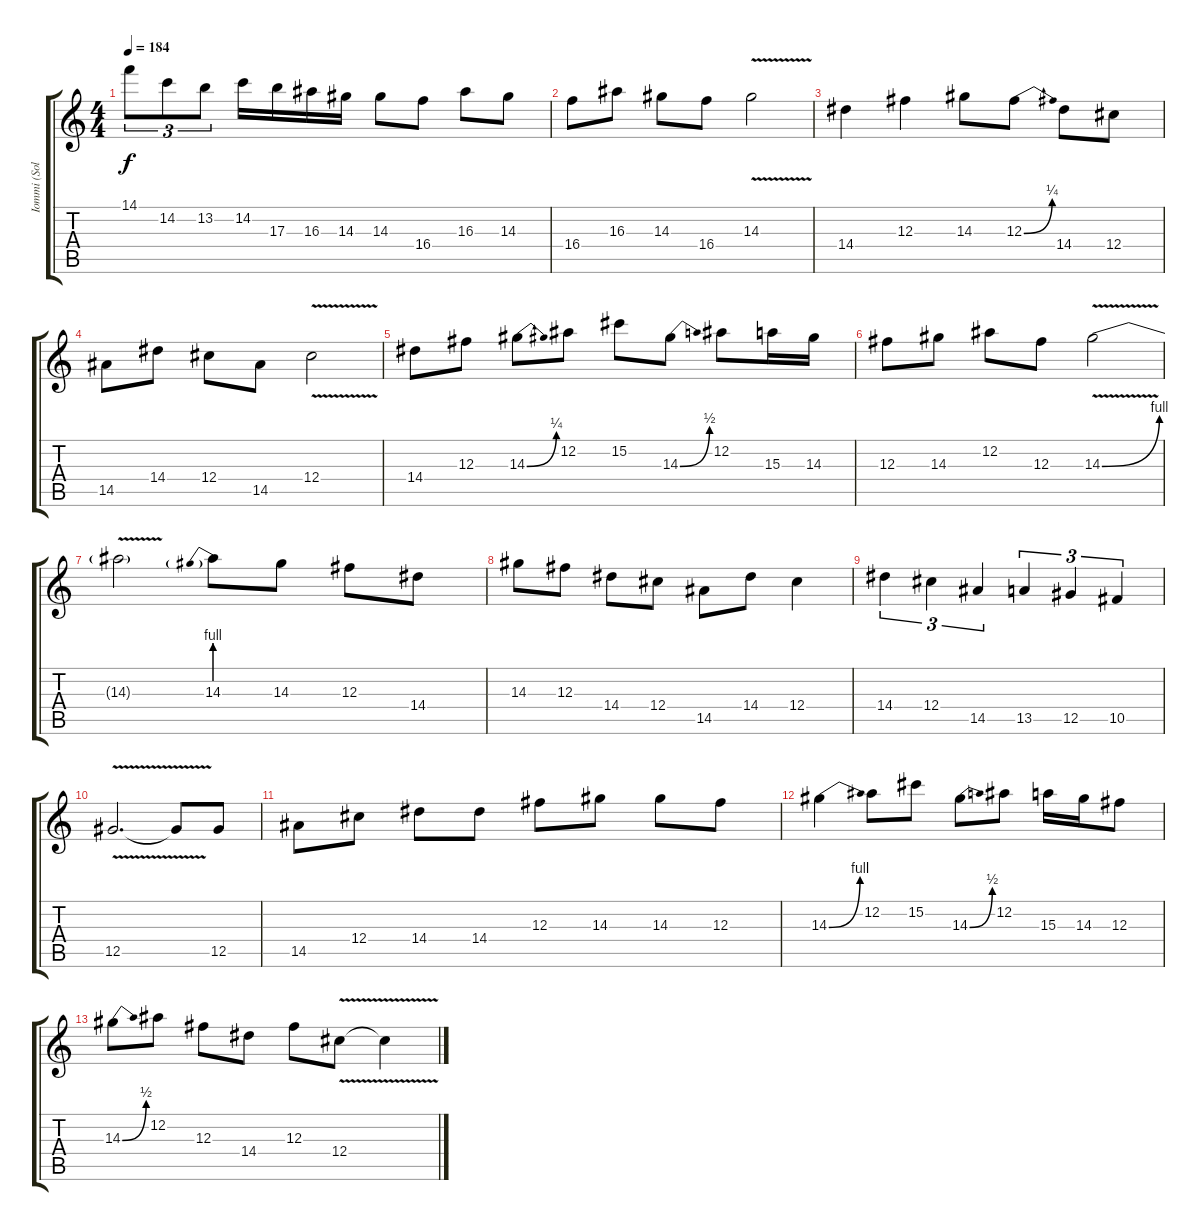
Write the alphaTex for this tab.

\track ("Iommi (Solo)" "Iommi (Sol") {instrument distortionguitar}
\staff {score tabs}
\tuning (Eb4 Bb3 Gb3 Db3 Ab2 Eb2) {hide}
\ts (4 4)
\tempo 184
\clef g2
\ks c
14.1.8{tu (3 2) dy f} 14.2.8{tu (3 2)} 13.2.8{tu (3 2)} 14.2.16 17.3.16 16.3.16 14.3.16 14.3.8 16.4.8 16.3.8 14.3.8 |
16.4.8 16.3.8 14.3.8 16.4.8 14.3{v}.2 |
14.4.4 12.3.4 14.3.8 12.3{be (bend 0 0 60 1)}.8 14.4.8 12.4.8 |
14.5.8 14.4.8 12.4.8 14.5.8 12.4{v}.2 |
14.4.8 12.3.8 14.3{be (bend 0 0 60 1)}.8 12.2.8 15.2.8 14.3{be (bend 0 0 60 2)}.8 12.2.8 15.3.16 14.3.16 |
12.3.8 14.3.8 12.2.8 12.3.8 14.3{be (bend 0 0 60 4) v}.2 |
14.3{t}.2 14.3{be (prebend 0 4 60 4)}.8 14.3.8 12.3.8 14.4.8 |
14.3.8 12.3.8 14.4.8 12.4.8 14.5.8 14.4.8 12.4.4 |
14.4.4{tu (3 2)} 12.4.4{tu (3 2)} 14.5.4{tu (3 2)} 13.5.4{tu (3 2)} 12.5.4{tu (3 2)} 10.5.4{tu (3 2)} |
12.5{v}.2{d} 12.5{t}.8 12.5.8 |
14.5.8 12.4.8 14.4.8 14.4.8 12.3.8 14.3.8 14.3.8 12.3.8 |
14.3{be (bend 0 0 60 4)}.4 12.2.8 15.2.8 14.3{be (bend 0 0 60 2)}.8 12.2.8 15.3.16 14.3.16 12.3.8 |
14.3{be (bend 0 0 60 2)}.8 12.2.8 12.3.8 14.4.8 12.3.8 12.4{v}.8 12.4{t}.4
